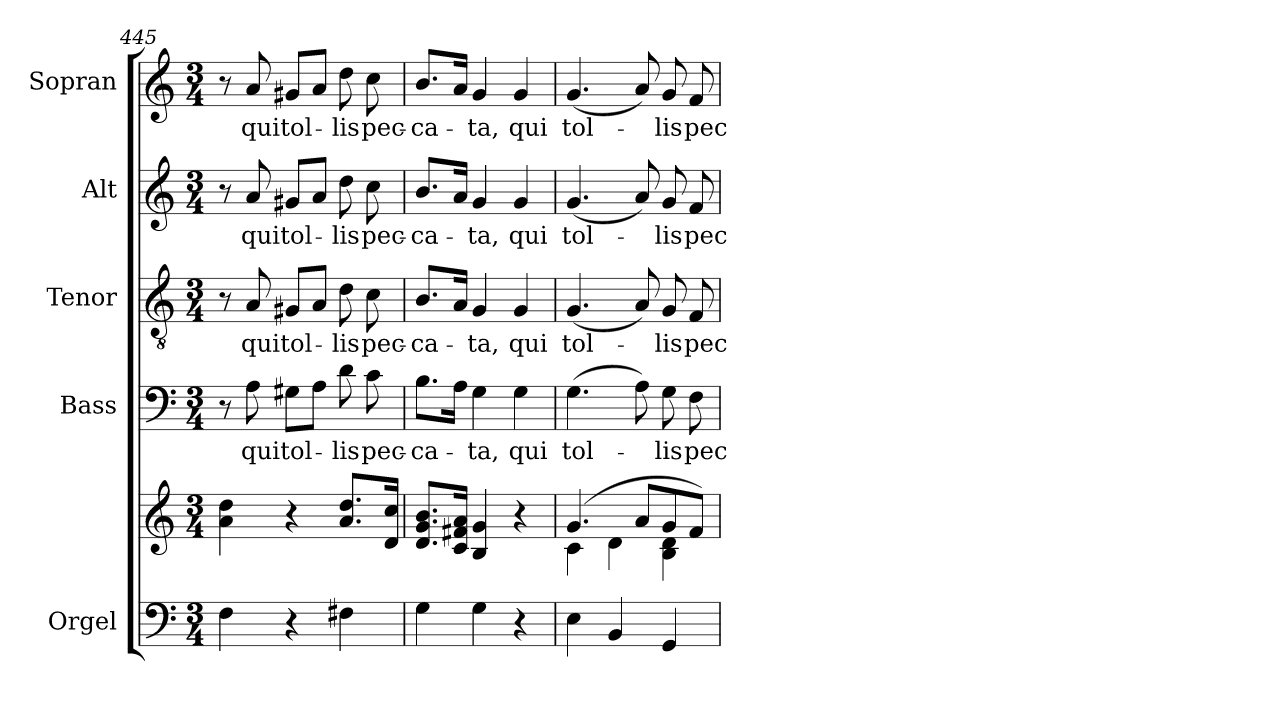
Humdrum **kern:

**kern	**kern	**kern	**text	**kern	**text	**kern	**text	**kern	**text
*part5	*part5	*part4	*part4	*part3	*part3	*part2	*part2	*part1	*part1
*staff6	*staff5	*staff4	*staff4	*staff3	*staff3	*staff2	*staff2	*staff1	*staff1
*I"Orgel	*	*I"Bass	*	*I"Tenor	*	*I"Alt	*	*I"Sopran	*
*I'Org.	*	*I'B.	*	*I'T.	*	*I'A.	*	*I'S.	*
*clefF4	*clefG2	*clefF4	*	*clefGv2	*	*clefG2	*	*clefG2	*
*k[]	*k[]	*k[]	*	*k[]	*	*k[]	*	*k[]	*
*C:	*C:	*C:	*	*C:	*	*C:	*	*C:	*
*M3/4	*M3/4	*M3/4	*	*M3/4	*	*M3/4	*	*M3/4	*
=445	=445	=445	=445	=445	=445	=445	=445	=445	=445
4F\	4a\ 4dd\	8r	.	8r	.	8r	.	8r	.
!	!	!	!LO:LY:b	!	!LO:LY:b	!	!LO:LY:b	!	!LO:LY:b
.	.	8A\	qui	8A/	qui	8a/	qui	8a/	qui
!	!	!	!LO:LY:b	!	!LO:LY:b	!	!LO:LY:b	!	!LO:LY:b
4r	4r	8G#X\L	tol-	8G#X/L	tol-	8g#X/L	tol-	8g#X/L	tol-
.	.	8A\J	.	8A/J	.	8a/J	.	8a/J	.
!	!	!	!LO:LY:b	!	!LO:LY:b	!	!LO:LY:b	!	!LO:LY:b
4F#X\	8.a/ 8.dd/L	8d\	-lis	8d\	-lis	8dd\	-lis	8dd\	-lis
!	!	!	!LO:LY:b	!	!LO:LY:b	!	!LO:LY:b	!	!LO:LY:b
.	.	8c\	pec-	8c\	pec-	8cc\	pec-	8cc\	pec-
.	16d/ 16cc/Jk	.	.	.	.	.	.	.	.
=446	=446	=446	=446	=446	=446	=446	=446	=446	=446
!	!	!	!LO:LY:b	!	!LO:LY:b	!	!LO:LY:b	!	!LO:LY:b
4G\	8.d/ 8.g/ 8.b/L	8.B\L	-ca-	8.B/L	-ca-	8.b/L	-ca-	8.b/L	-ca-
.	16c/ 16f#X/ 16a/Jk	16A\Jk	.	16A/Jk	.	16a/Jk	.	16a/Jk	.
!	!	!	!LO:LY:b	!	!LO:LY:b	!	!LO:LY:b	!	!LO:LY:b
4G\	4B/ 4g/	4G\	-ta,	4G/	-ta,	4g/	-ta,	4g/	-ta,
!	!	!	!LO:LY:b	!	!LO:LY:b	!	!LO:LY:b	!	!LO:LY:b
4r	4r	4G\	qui	4G/	qui	4g/	qui	4g/	qui
!!LO:PB:g=z
=447	=447	=447	=447	=447	=447	=447	=447	=447	=447
*	*^	*	*	*	*	*	*	*	*
!	!	!	!	!LO:LY:b	!	!LO:LY:b	!	!LO:LY:b	!	!LO:LY:b
4E\	(4.g/	4c\	(>4.G\	tol-	(<4.G/	tol-	(<4.g/	tol-	(<4.g/	tol-
4BB/	.	4d\	.	.	.	.	.	.	.	.
.	8a/L	.	8A\)	.	8A/)	.	8a/)	.	8a/)	.
!	!	!	!	!LO:LY:b	!	!LO:LY:b	!	!LO:LY:b	!	!LO:LY:b
4GG/	8g/	4B\ 4d\	8G\	-lis	8G/	-lis	8g/	-lis	8g/	-lis
!	!	!	!	!LO:LY:b	!	!LO:LY:b	!	!LO:LY:b	!	!LO:LY:b
.	8f/J)	.	8F\	pec-	8F/	pec-	8f/	pec-	8f/	pec-
*	*v	*v	*	*	*	*	*	*	*	*
=	=	=	=	=	=	=	=	=	=
*-	*-	*-	*-	*-	*-	*-	*-	*-	*-
